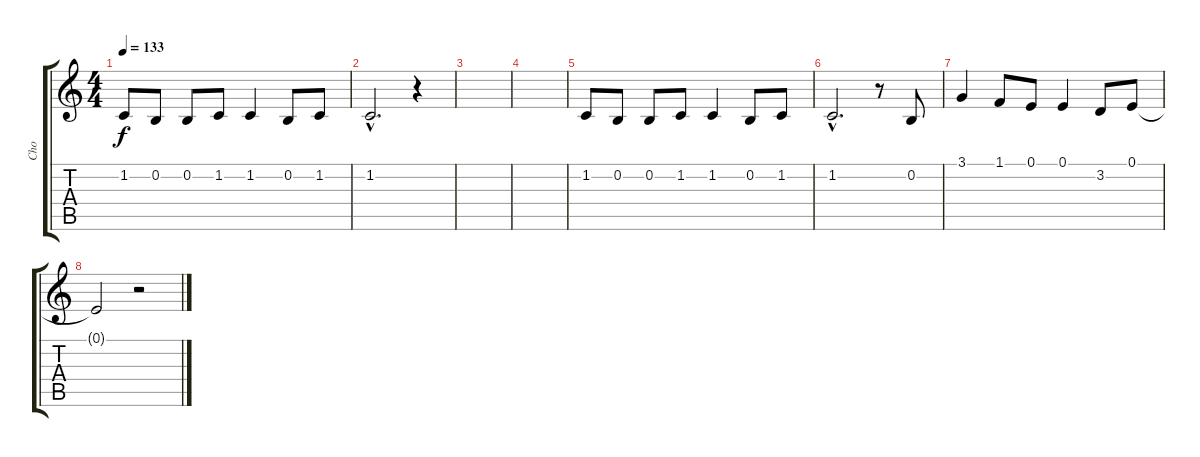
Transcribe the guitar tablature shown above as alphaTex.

\track ("Cho" "Cho") {instrument drawbarorgan}
\staff {score tabs}
\tuning (E4 B3 G3 D3 A2 E2) {hide}
\ts (4 4)
\tempo 133
\clef g2
\ks c
1.2.8{dy f} 0.2.8 0.2.8 1.2.8 1.2.4 0.2.8 1.2.8 |
1.2{hac}.2{d} r.4 |
|
|
1.2.8 0.2.8 0.2.8 1.2.8 1.2.4 0.2.8 1.2.8 |
1.2{hac}.2{d} r.8 0.2.8 |
3.1.4 1.1.8 0.1.8 0.1.4 3.2.8 0.1.8 |
0.1{t}.2 r.2
